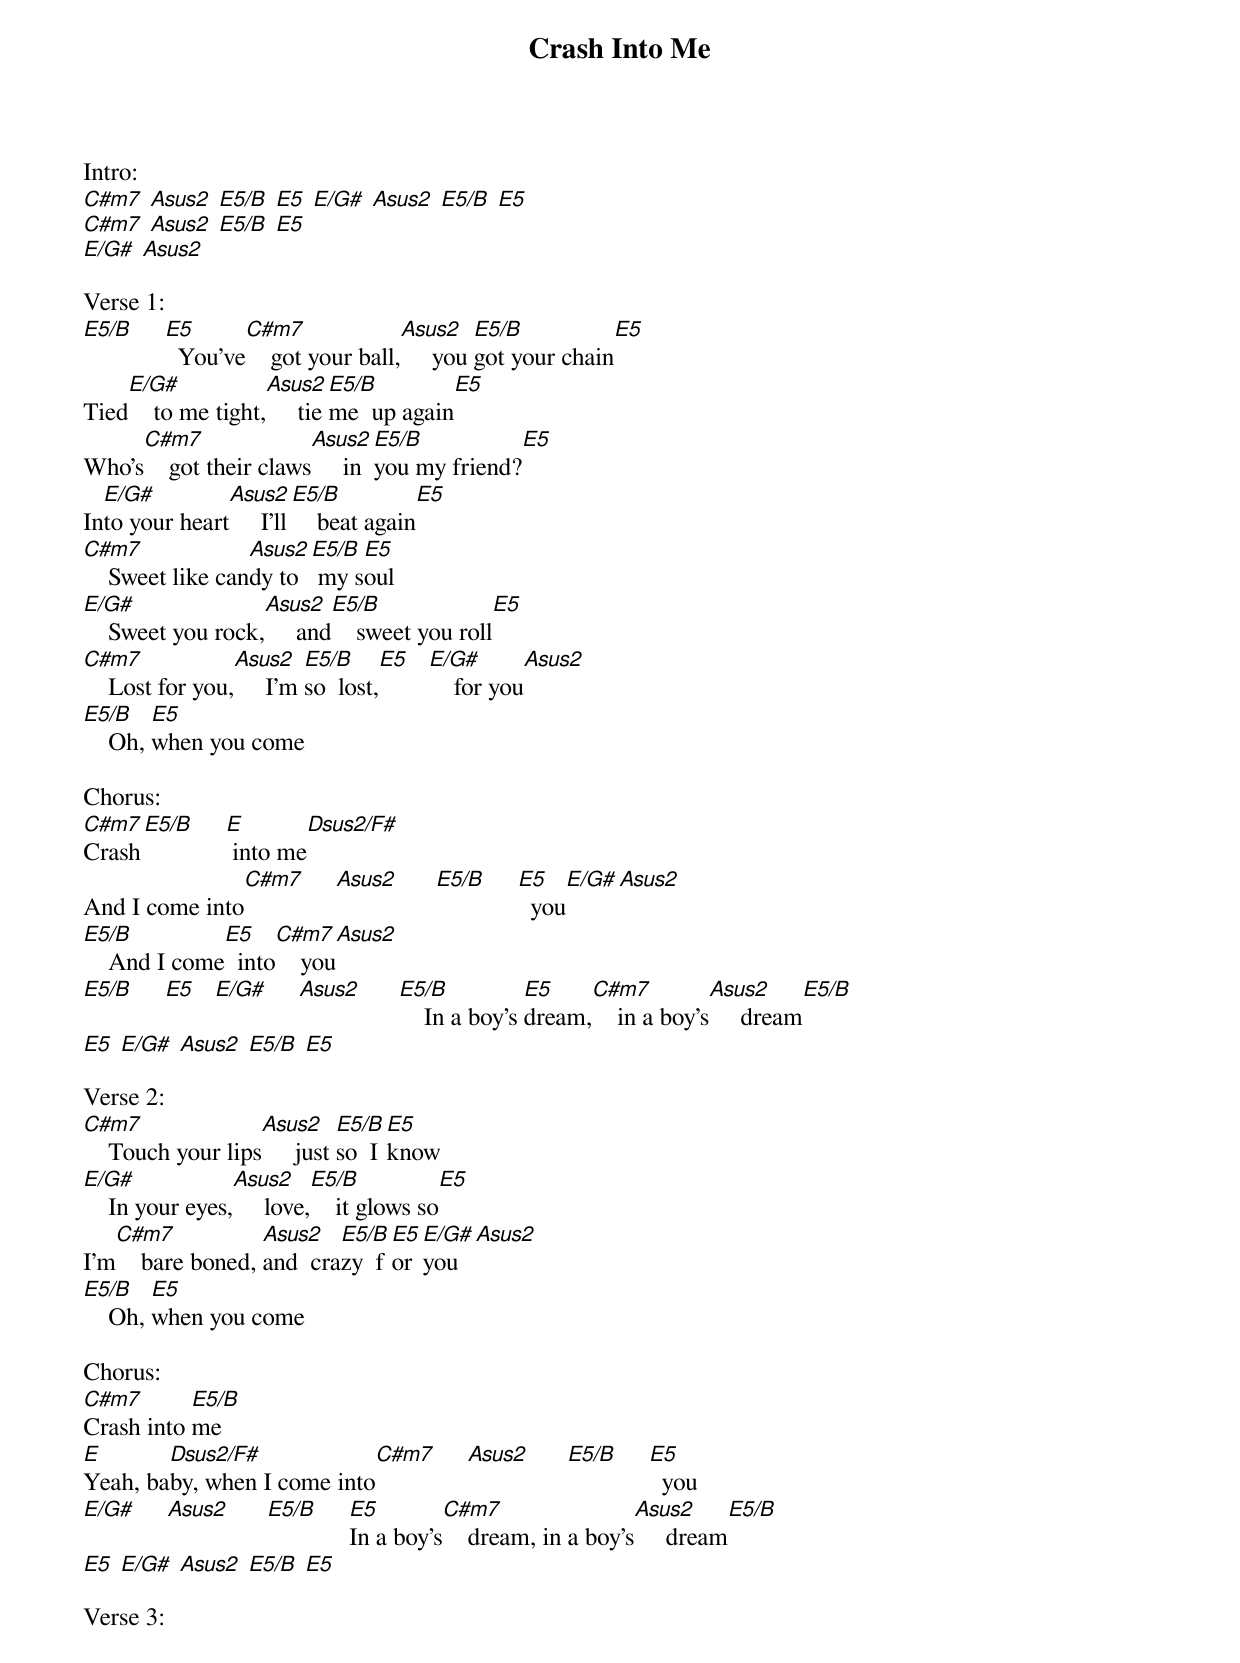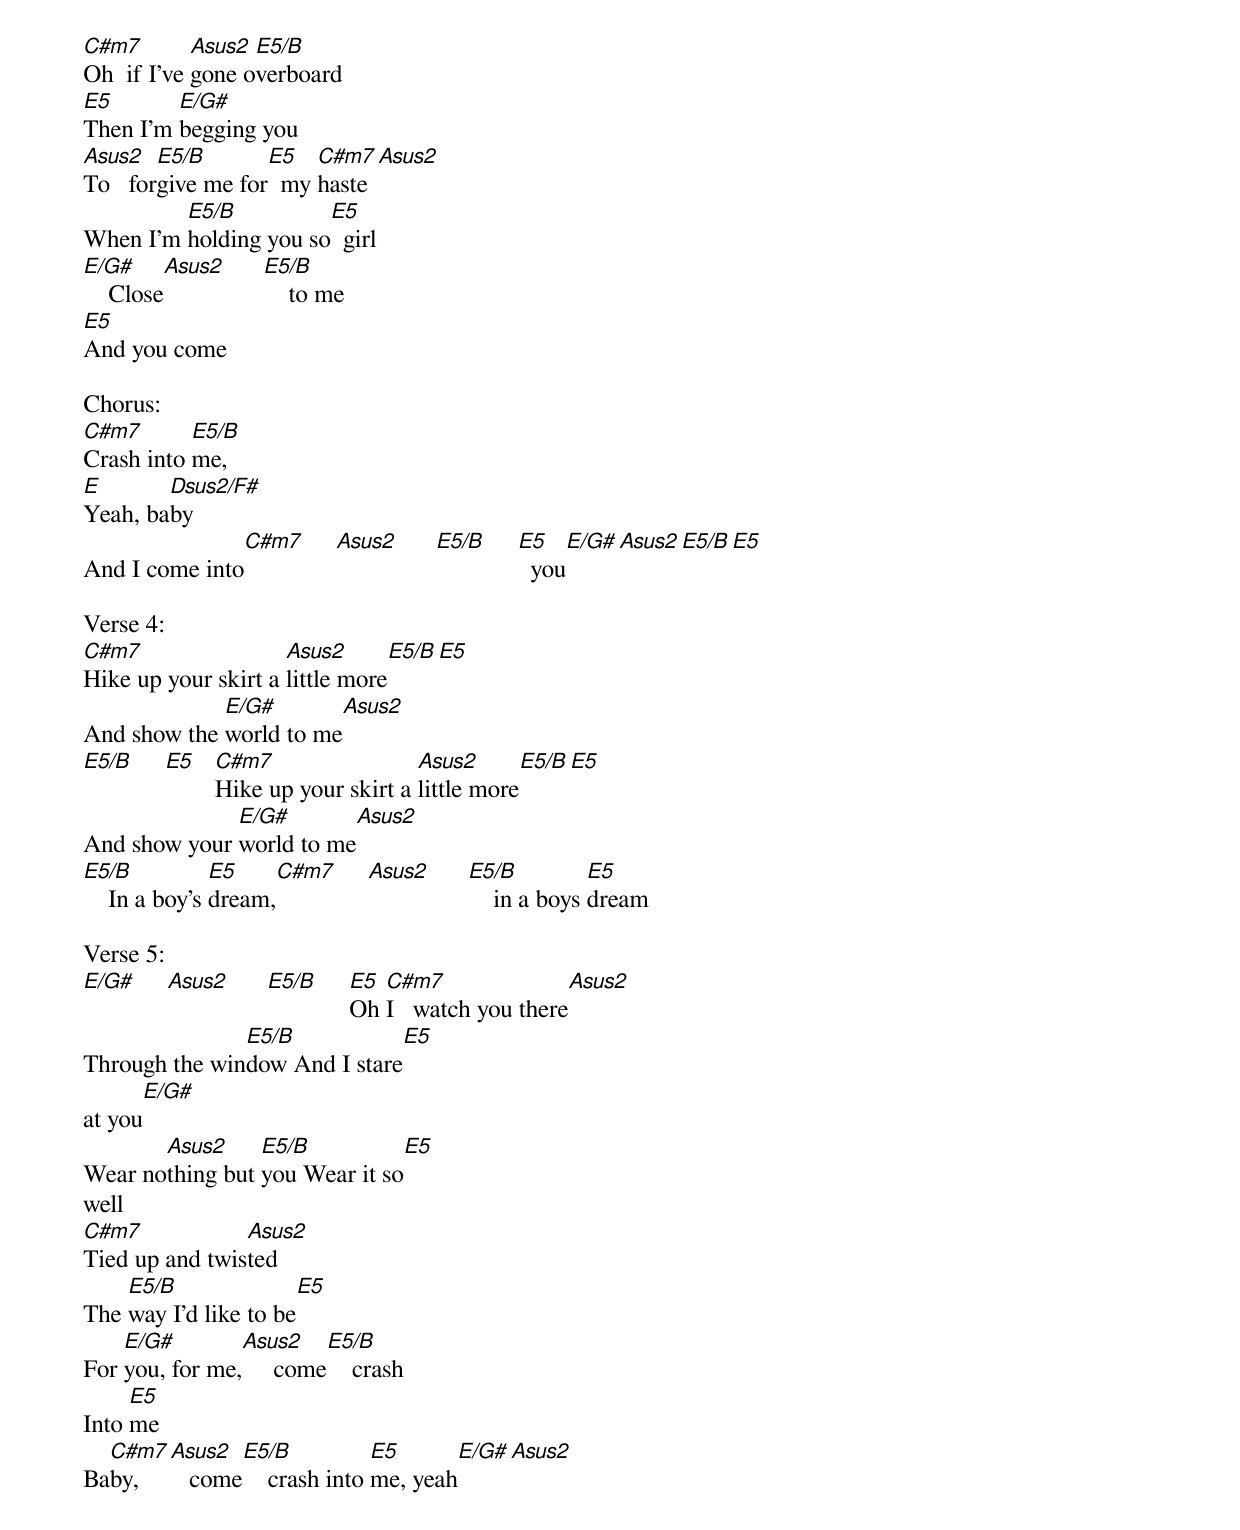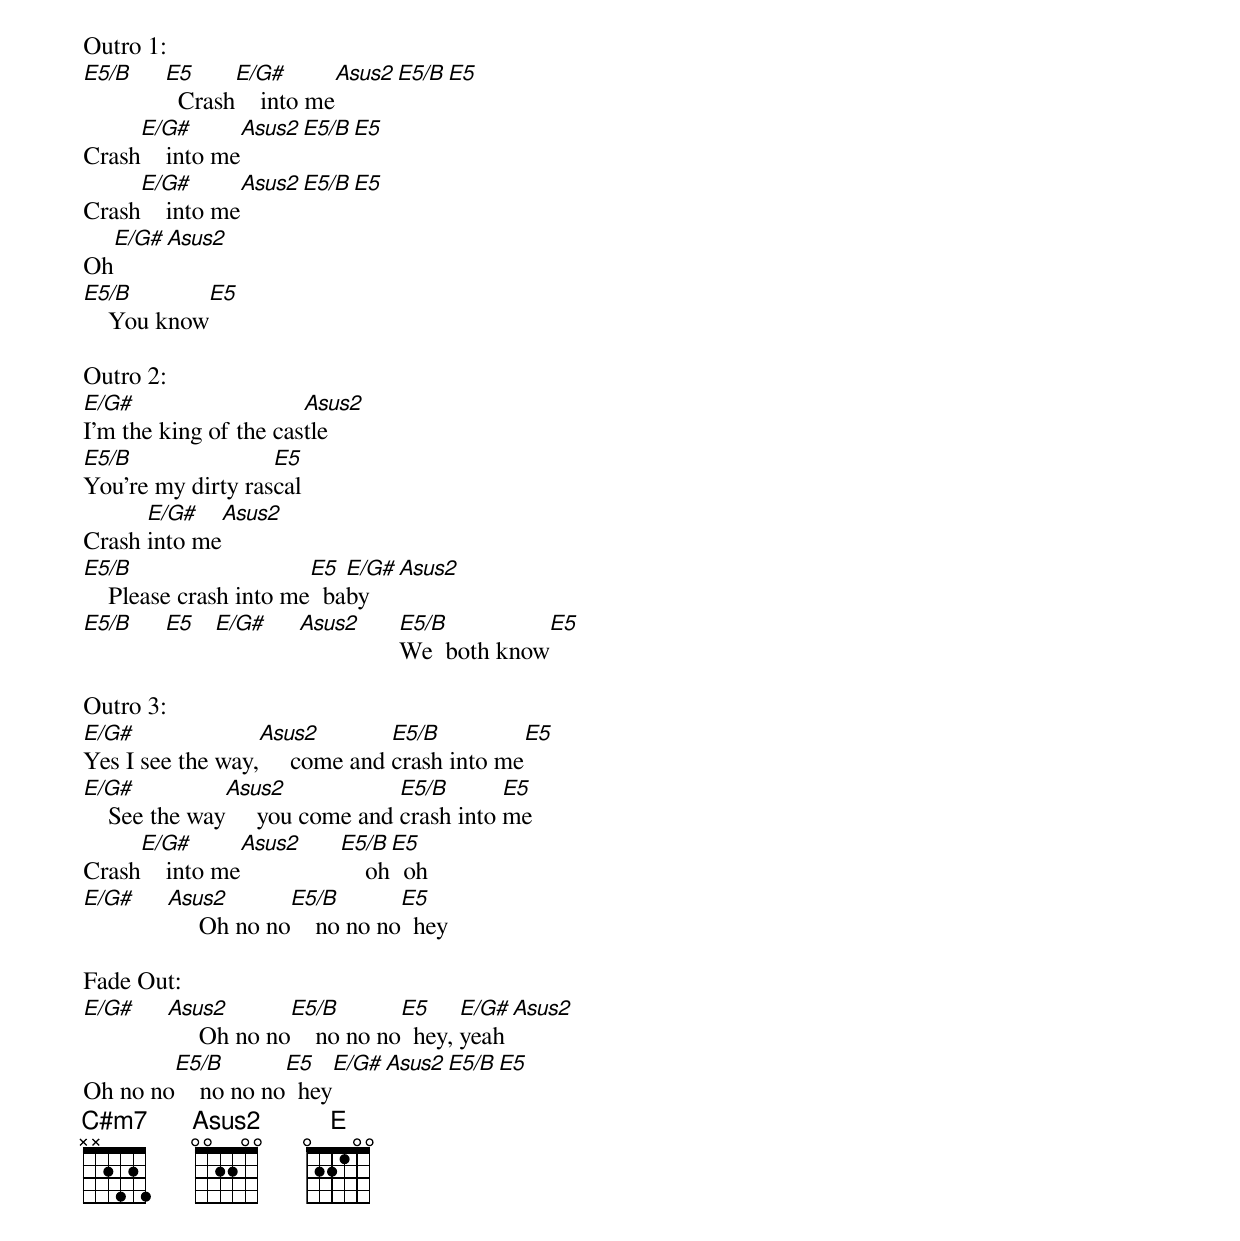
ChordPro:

{title:Crash Into Me}
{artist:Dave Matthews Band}
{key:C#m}
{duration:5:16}
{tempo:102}

Intro:
[C#m7] [Asus2] [E5/B] [E5] [E/G#] [Asus2] [E5/B] [E5]
[C#m7] [Asus2] [E5/B] [E5]
[E/G#] [Asus2]

Verse 1:
[E5/B]     [E5]  You've[C#m7]    got your ball,[Asus2]     you [E5/B]got your chain[E5]
Tied[E/G#]    to me tight,[Asus2]     tie [E5/B]me  up again[E5]
Who's[C#m7]    got their claws[Asus2]     in [E5/B]you my friend?[E5]
In[E/G#]to your heart[Asus2]     I'll[E5/B]    beat again[E5]
[C#m7]    Sweet like can[Asus2]dy to [E5/B] my s[E5]oul
[E/G#]    Sweet you rock,[Asus2]     and[E5/B]    sweet you roll[E5]
[C#m7]    Lost for you,[Asus2]     I'm [E5/B]so  lost,[E5]   [E/G#]    for you[Asus2]
[E5/B]    Oh, [E5]when you come

Chorus:
[C#m7]Crash[E5/B]     [E] into me[Dsus2/F#]
And I come into[C#m7]     [Asus2]      [E5/B]     [E5]  you[E/G#][Asus2]
[E5/B]    And I come[E5]  into[C#m7]    you[Asus2]
[E5/B]     [E5]   [E/G#]     [Asus2]      [E5/B]    In a boy's [E5]dream,[C#m7]    in a boy's[Asus2]     dream[E5/B]
[E5] [E/G#] [Asus2] [E5/B] [E5]

Verse 2:
[C#m7]    Touch your lips[Asus2]     just [E5/B]so  I [E5]know
[E/G#]    In your eyes,[Asus2]     love,[E5/B]    it glows so[E5]
I'm[C#m7]    bare boned, [Asus2]and  cra[E5/B]zy  f[E5]or [E/G#]you[Asus2]
[E5/B]    Oh, [E5]when you come

Chorus:
[C#m7]Crash into [E5/B]me
[E]Yeah, ba[Dsus2/F#]by, when I come into[C#m7]     [Asus2]      [E5/B]     [E5]  you
[E/G#]     [Asus2]      [E5/B]     [E5]In a boy's[C#m7]    dream, in a boy's[Asus2]     dream[E5/B]
[E5] [E/G#] [Asus2] [E5/B] [E5]

Verse 3:
[C#m7]Oh  if I've [Asus2]gone o[E5/B]verboard
[E5]Then I'm [E/G#]begging you
[Asus2]To   for[E5/B]give me for[E5]  my [C#m7]haste[Asus2]
When I'm [E5/B]holding you so[E5]  girl
[E/G#]    Close[Asus2]      [E5/B]    to me
[E5]And you come

Chorus:
[C#m7]Crash into [E5/B]me,
[E]Yeah, ba[Dsus2/F#]by
And I come into[C#m7]     [Asus2]      [E5/B]     [E5]  you[E/G#][Asus2][E5/B][E5]

Verse 4:
[C#m7]Hike up your skirt a [Asus2]little more[E5/B][E5]
And show the [E/G#]world to me[Asus2]
[E5/B]     [E5]   [C#m7]Hike up your skirt a [Asus2]little more[E5/B][E5]
And show your [E/G#]world to me[Asus2]
[E5/B]    In a boy's [E5]dream,[C#m7]     [Asus2]      [E5/B]    in a boys [E5]dream

Verse 5:
[E/G#]     [Asus2]      [E5/B]     [E5]Oh [C#m7]I   watch you there[Asus2]
Through the win[E5/B]dow And I stare[E5]
at you[E/G#]
Wear no[Asus2]thing but [E5/B]you Wear it so[E5]
well
[C#m7]Tied up and twis[Asus2]ted
The [E5/B]way I'd like to be[E5]
For [E/G#]you, for me,[Asus2]     come[E5/B]    crash
Into [E5]me
Ba[C#m7]by,  [Asus2]   come[E5/B]    crash into [E5]me, yeah[E/G#][Asus2]

Outro 1:
[E5/B]     [E5]  Crash[E/G#]    into me[Asus2][E5/B][E5]
Crash[E/G#]    into me[Asus2][E5/B][E5]
Crash[E/G#]    into me[Asus2][E5/B][E5]
Oh[E/G#][Asus2]
[E5/B]    You know[E5]

Outro 2:
[E/G#]I'm the king of the cas[Asus2]tle
[E5/B]You're my dirty ras[E5]cal
Crash [E/G#]into me[Asus2]
[E5/B]    Please crash into me[E5]  ba[E/G#]by[Asus2]
[E5/B]     [E5]   [E/G#]     [Asus2]      [E5/B]We  both know[E5]

Outro 3:
[E/G#]Yes I see the way,[Asus2]     come and [E5/B]crash into me[E5]
[E/G#]    See the way[Asus2]     you come and [E5/B]crash into [E5]me
Crash[E/G#]    into me[Asus2]      [E5/B]    oh[E5]  oh
[E/G#]     [Asus2]     Oh no no[E5/B]    no no no[E5]  hey

Fade Out:
[E/G#]     [Asus2]     Oh no no[E5/B]    no no no[E5]  hey, [E/G#]yeah[Asus2]
Oh no no[E5/B]    no no no[E5]  hey[E/G#][Asus2][E5/B][E5]
